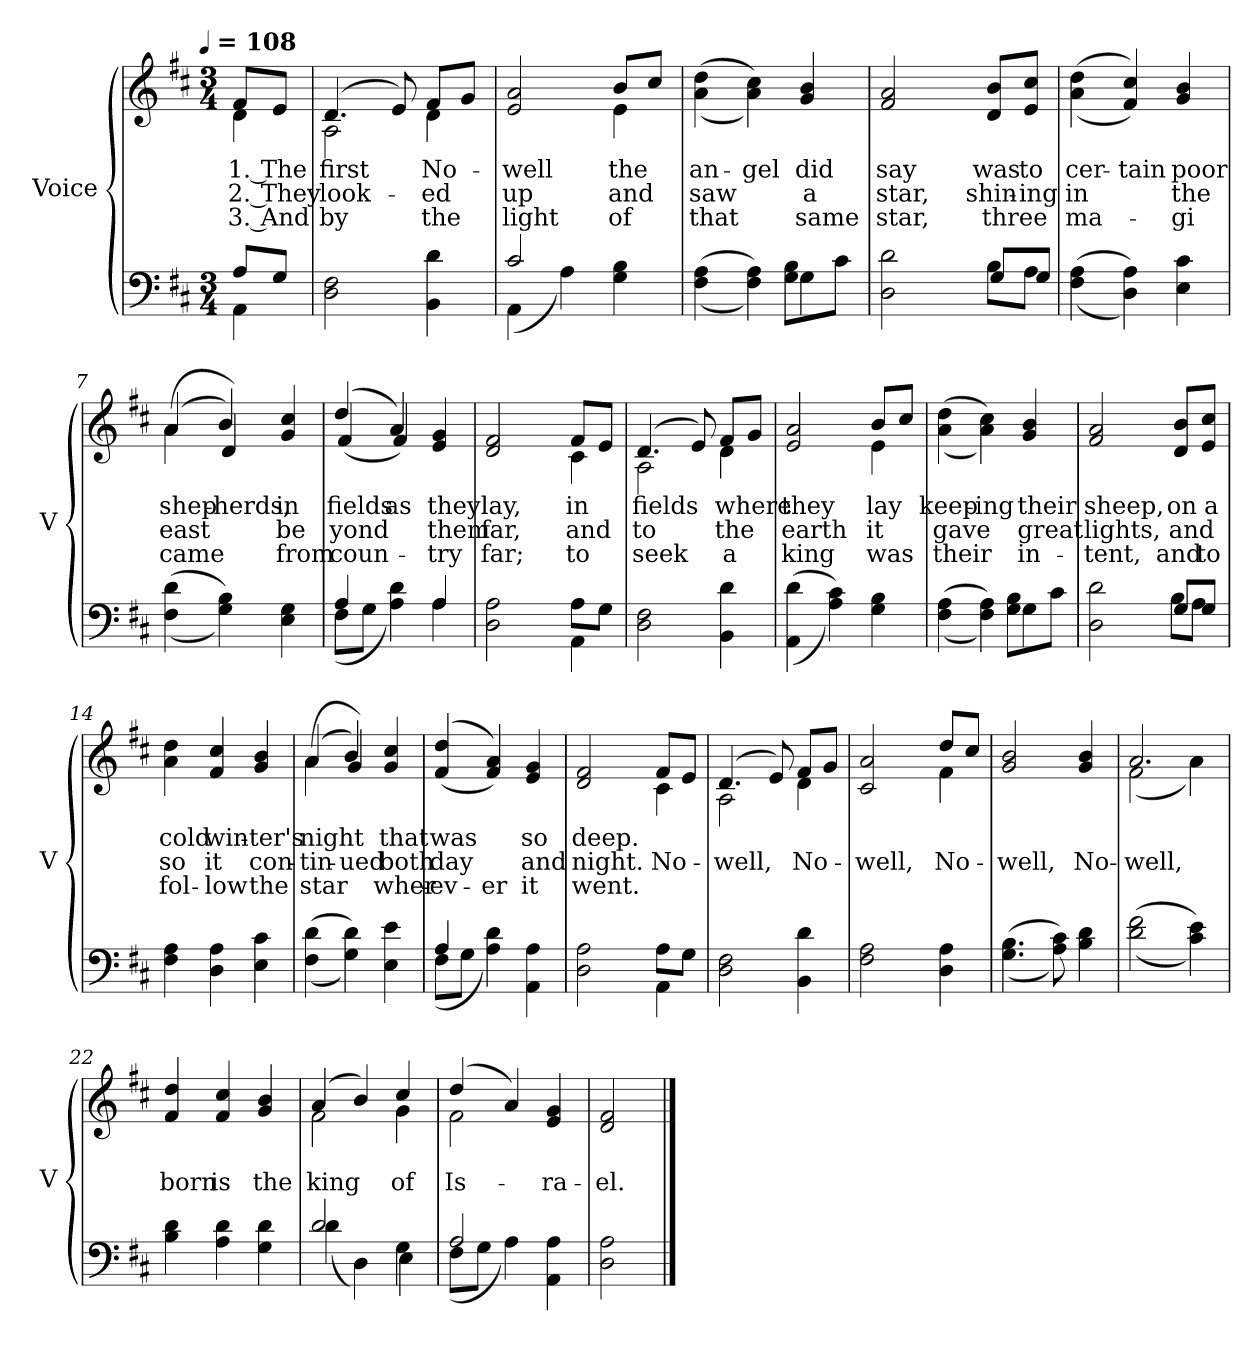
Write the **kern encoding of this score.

**kern	**kern	**text	**text	**text
*part2	*part1	*part1	*part1	*part1
*staff2	*staff1	*staff1	*staff1	*staff1
*I"Voice	*I"Voice	*	*	*
*I'V	*I'V	*	*	*
*clefF4	*clefG2	*	*	*
*k[f#c#]	*k[f#c#]	*	*	*
!!LO:TX:omd:t=[quarter] = 108
*M3/4	*M3/4	*	*	*
*MM108	*MM108	*	*	*
=1	=1	=1	=1	=1
*^	*^	*	*	*
8AL	4AA\	8f#/L	4d\	1. The	2. They	3. And
8GJ	.	8eJ	.	.	.	.
*v	*v	*	*	*	*	*
=2	=2	=2	=2	=2	=2
2D\ 2F#\	(>4.d/	2A\	first	look-	by
.	8e/)	.	.	.	.
4BB\ 4d\	8f#L	4d\	No-	-ed	the
.	8gJ	.	.	.	.
=3	=3	=3	=3	=3	=3
*^	*	*	*	*	*
2c#/	(<4AA\	2e/ 2a/	4ryy	-well	up	light
.	4A\)	.	4ryy	.	.	.
4ryy	4G\ 4B\	8bL	4e\	the	and	of
.	.	8cc#J	.	.	.	.
*	*	*v	*v	*	*	*
=4	=4	=4	=4	=4	=4
((<4F#\ 4A\	4ryy	((<4a\ 4dd\	an-	saw	that
4F#\ 4A\))	4ryy	4a\ 4cc#\))	-gel	.	.
4G\	8G 8BL	4g/ 4b/	did	a	same
.	8c#J	.	.	.	.
=5	=5	=5	=5	=5	=5
2D\ 2d\	4ryy	2f#/ 2a/	say	star,	star,
.	4ryy	.	.	.	.
8B\L	8G/L	8d 8bL	was	shin-	three
8AJ	8GJ	8e 8cc#J	to	-ing	.
*v	*v	*	*	*	*
!!LO:LB:g=z
=6	=6	=6	=6	=6
(<(4F#\ 4A\	((<4a\ 4dd\	cer-	in	ma-
4D\ 4A\))	4f#/ 4cc#/))	-tain	.	.
4E\ 4c#\	4g/ 4b/	poor	the	-gi
=7	=7	=7	=7	=7
*	*^	*	*	*
((<4F#\ 4d\	(4a/	(<4a	shep-	east	came
4G\ 4B\))	4b/)	4d/)	-herds,	.	.
4E\ 4G\	4g/ 4cc#/	4ryy	in	be	from
=8	=8	=8	=8	=8	=8
*^	*	*	*	*	*
(4A/	(<8F#L	(4dd/	(<4f#/	fields	yond	coun-
.	8GJ	.	.	.	.	.
4ryy	4A\ 4d\)	4a/)	4f#/)	as	.	.
4A/	4A\	4e/ 4g/	4ryy	they	them	-try
=9	=9	=9	=9	=9	=9	=9
2D\ 2A\	4ryy	2d/ 2f#/	4ryy	lay,	far,	far;
.	4ryy	.	4ryy	.	.	.
4AA\	8AL	8f#L	4c#\	in	and	to
.	8GJ	8eJ	.	.	.	.
*v	*v	*	*	*	*	*
!!LO:LB:g=z	!!
=10	=10	=10	=10	=10	=10
2D\ 2F#\	(>4.d/	2A\	fields	to	seek
.	8e/)	.	.	.	.
4BB\ 4d\	8f#L	4d\	where	the	a
.	8gJ	.	.	.	.
=11	=11	=11	=11	=11	=11
(<(>4AA\ 4d\	2e/ 2a/	4ryy	they	earth	king
4A\ 4c#\))	.	4ryy	.	.	.
4G\ 4B\	8bL	4e\	lay	it	was
.	8cc#J	.	.	.	.
*	*v	*v	*	*	*
=12	=12	=12	=12	=12
*^	*	*	*	*
((<4F#\ 4A\	4ryy	((<4a\ 4dd\	keep-	gave	their
4F#\ 4A\))	4ryy	4a\ 4cc#\))	-ing	.	.
4G\	8G 8BL	4g/ 4b/	their	great	in-
.	8c#J	.	.	.	.
=13	=13	=13	=13	=13	=13
2D\ 2d\	4ryy	2f#/ 2a/	sheep,	lights,	-tent,
.	4ryy	.	.	.	.
8GL	8BL	8d 8bL	on	and	and
8GJ	8AJ	8e 8cc#J	a	.	to
*v	*v	*	*	*	*
!!LO:PB:g=z
=14	=14	=14	=14	=14
4F#\ 4A\	4a\ 4dd\	cold	so	fol-
4D\ 4A\	4f#/ 4cc#/	win-	it	-low
4E\ 4c#\	4g/ 4b/	-ter's	con-	the
=15	=15	=15	=15	=15
*	*^	*	*	*
(>(<4F#\ 4d\	(>4a/	(<4a\	night	-tin-	star
4G\ 4d\))	4b/)	4g/)	.	-ued	.
4E\ 4e\	4g/ 4cc#/	4ryy	that	both	wher-
*	*v	*v	*	*	*
=16	=16	=16	=16	=16
*^	*	*	*	*
(>4A/	(<8F#L	(<(>4f#/ 4dd/	was	day	-ev-
.	8GJ	.	.	.	.
2ryy	4A\ 4d\)	4f#/ 4a/))	.	.	-er
.	4AA\ 4A\	4e/ 4g/	so	and	it
=17	=17	=17	=17	=17	=17
*	*	*^	*	*	*
2D\ 2A\	4ryy	2d/ 2f#/	4ryy	deep.	night.	went.
.	4ryy	.	4ryy	.	.	.
4AA\	8AL	8f#/L	4c#\	.	No-	.
.	8GJ	8eJ	.	.	.	.
*v	*v	*	*	*	*	*
!!LO:LB:g=z	!!
=18	=18	=18	=18	=18	=18
2D\ 2F#\	(>4.d/	2A\	.	-well,	.
.	8e/)	.	.	.	.
4BB\ 4d\	8f#L	4d\	.	No-	.
.	8gJ	.	.	.	.
=19	=19	=19	=19	=19	=19
2F#\ 2A\	2c#/ 2a/	4ryy	.	-well,	.
.	.	4ryy	.	.	.
4D\ 4A\	8dd/L	4f#\	.	No-	.
.	8cc#/J	.	.	.	.
*	*v	*v	*	*	*
=20	=20	=20	=20	=20
(<(>4.G\ 4.B\	2g/ 2b/	.	-well,	.
8A\ 8c#\))	.	.	.	.
4B\ 4d\	4g/ 4b/	.	No-	.
=21	=21	=21	=21	=21
*	*^	*	*	*
(<(>2d\ 2f#\	2.a/	(<2f#\	.	-well,	.
4c#\ 4e\))	.	4a\)	.	.	.
*	*v	*v	*	*	*
=22	=22	=22	=22	=22
4B\ 4d\	4f#/ 4dd/	.	born	.
4A\ 4d\	4f#/ 4cc#/	.	is	.
4G\ 4d\	4g/ 4b/	.	the	.
=23	=23	=23	=23	=23
*^	*^	*	*	*
2d	(4d	(4a	2f#	.	king	.
.	4D)	4b)	.	.	.	.
4G\	4E	4cc#/	4g	.	of	.
=24	=24	=24	=24	=24	=24	=24
2A/	(<8F#L	(>4dd/	2f#\	.	Is-	.
.	8GJ	.	.	.	.	.
.	4A\)	4a/)	.	.	.	.
4ryy	4AA\ 4A\	4e/ 4g/	4ryy	.	-ra-	.
*v	*v	*	*	*	*	*
*	*v	*v	*	*	*
=25	=25	=25	=25	=25
2D\ 2A\	2d/ 2f#/	.	-el.	.
==	==	==	==	==
*-	*-	*-	*-	*-
